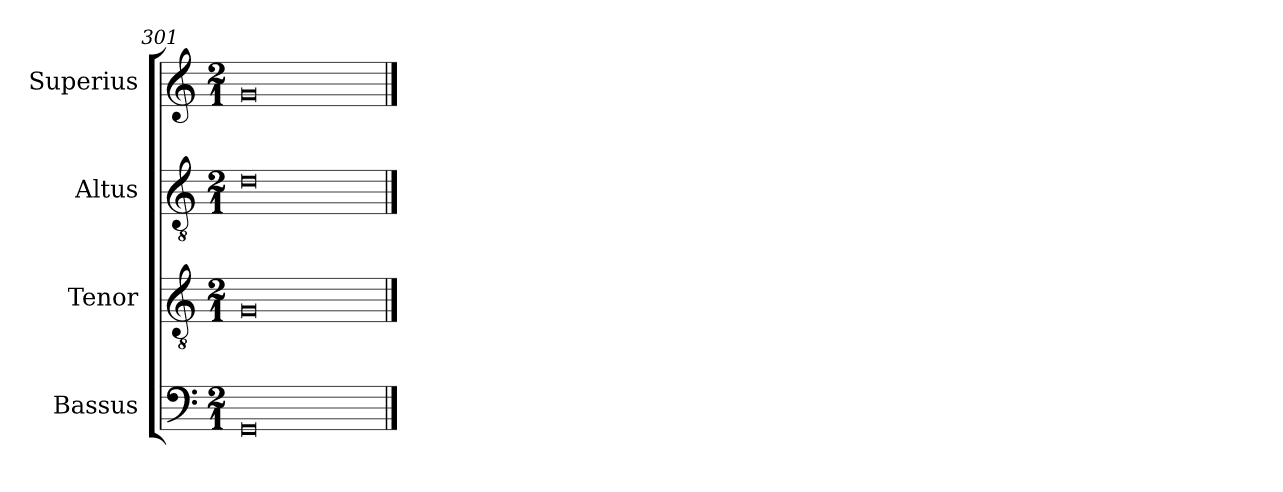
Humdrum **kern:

**kern	**kern	**kern	**kern
*part4	*part3	*part2	*part1
*staff4	*staff3	*staff2	*staff1
*I"Bassus	*I"Tenor	*I"Altus	*I"Superius
*I'B	*I'T	*I'A	*I'S
*clefF4	*clefGv2	*clefGv2	*clefG2
*k[]	*k[]	*k[]	*k[]
*M2/1	*M2/1	*M2/1	*M2/1
=301	=301	=301	=301
0GG	0G	0d	0g
==	==	==	==
*-	*-	*-	*-
